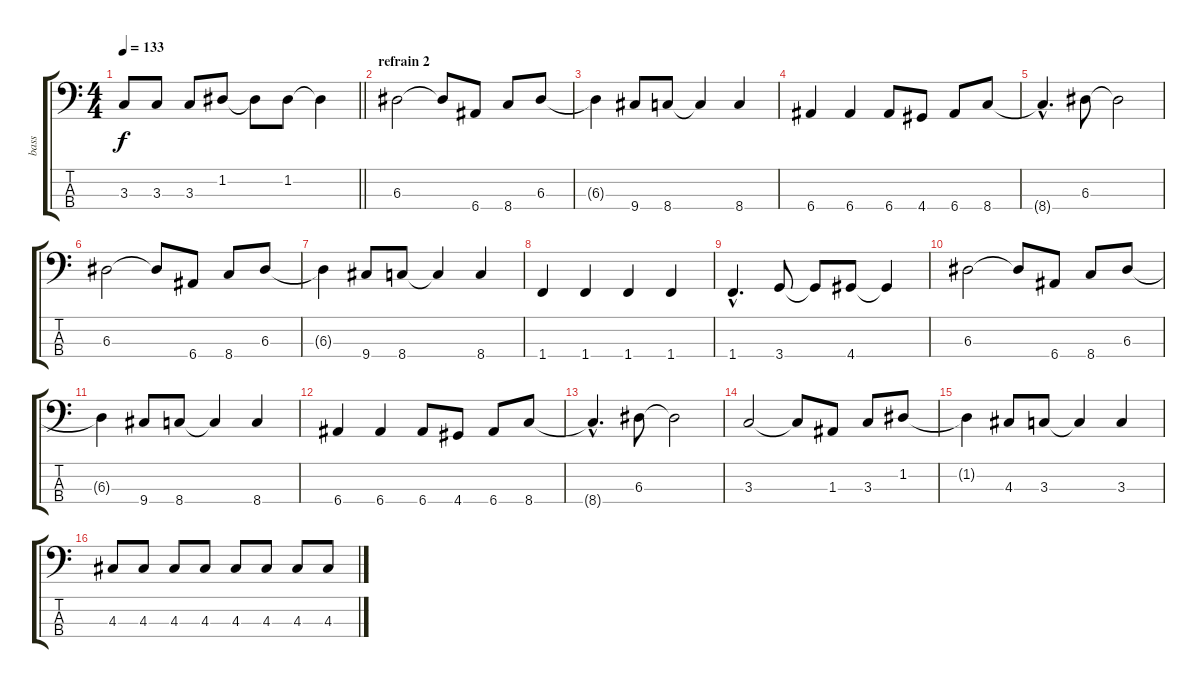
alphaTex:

\track ("bass" "bass") {instrument acousticbass}
\staff {score tabs}
\tuning (G2 D2 A1 E1) {hide}
\ts (4 4)
\tempo 133
\clef f4
\barLineRight lightlight
\ks c
3.3.8{dy f} 3.3.8 3.3.8 1.2.8 1.2{t}.8 1.2.8 1.2{t}.4 |
\section ("" "refrain 2")
6.3.2 6.3{t}.8 6.4.8 8.4.8 6.3.8 |
6.3{t}.4 9.4.8 8.4.8 8.4{t}.4 8.4.4 |
6.4.4 6.4.4 6.4.8 4.4.8 6.4.8 8.4.8 |
8.4{hac t}.4{d} 6.3.8 6.3{t}.2 |
6.3.2 6.3{t}.8 6.4.8 8.4.8 6.3.8 |
6.3{t}.4 9.4.8 8.4.8 8.4{t}.4 8.4.4 |
1.4.4 1.4.4 1.4.4 1.4.4 |
1.4{hac}.4{d} 3.4.8 3.4{t}.8 4.4.8 4.4{t}.4 |
6.3.2 6.3{t}.8 6.4.8 8.4.8 6.3.8 |
6.3{t}.4 9.4.8 8.4.8 8.4{t}.4 8.4.4 |
6.4.4 6.4.4 6.4.8 4.4.8 6.4.8 8.4.8 |
8.4{hac t}.4{d} 6.3.8 6.3{t}.2 |
3.3.2 3.3{t}.8 1.3.8 3.3.8 1.2.8 |
1.2{t}.4 4.3.8 3.3.8 3.3{t}.4 3.3.4 |
4.3.8 4.3.8 4.3.8 4.3.8 4.3.8 4.3.8 4.3.8 4.3.8
